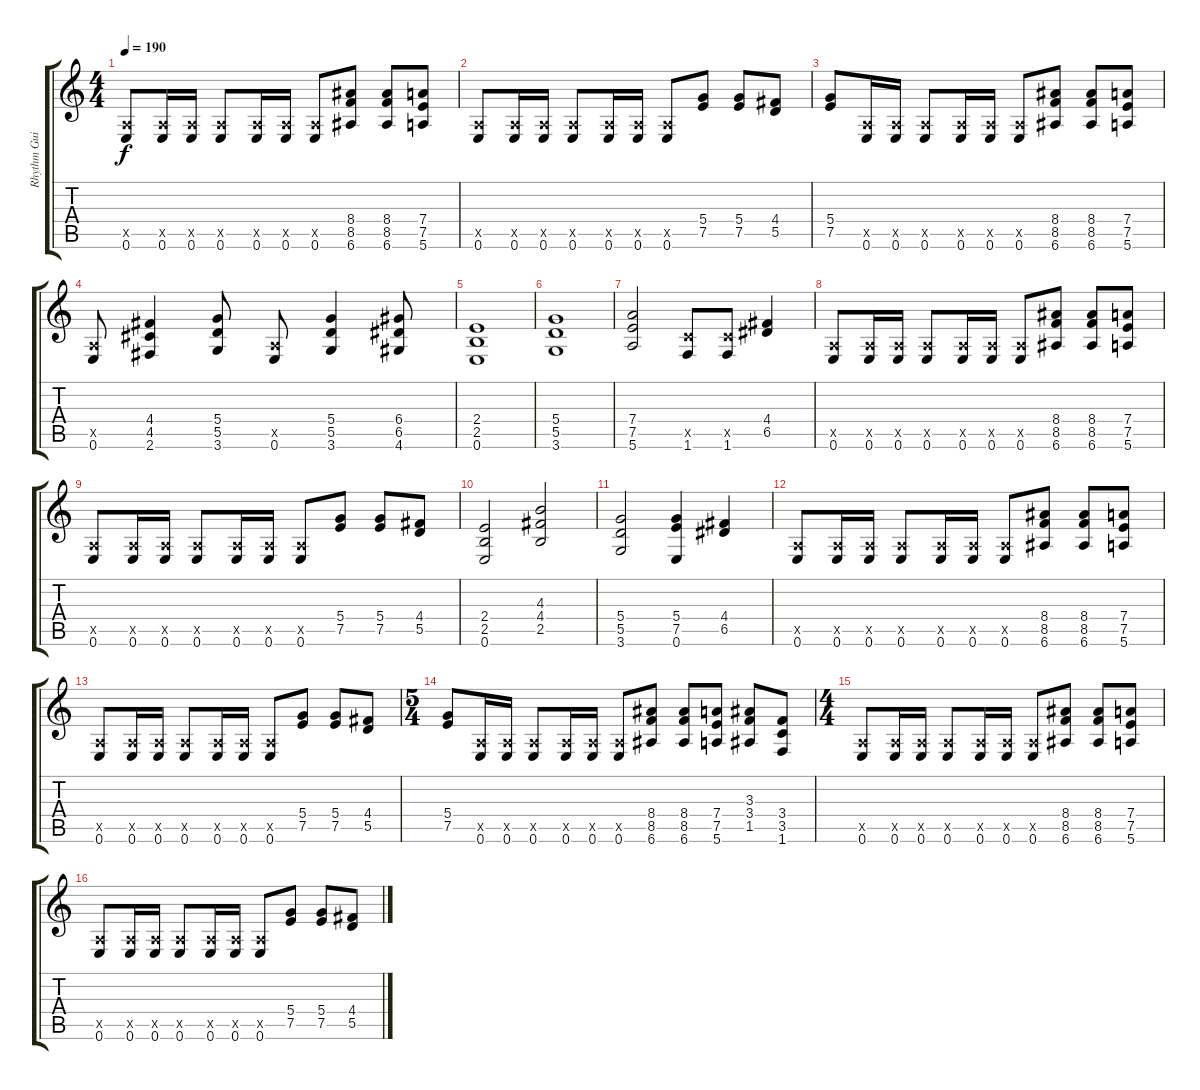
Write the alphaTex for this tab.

\track ("Rhythm Guitar 1" "Rhythm Gui") {instrument distortionguitar}
\staff {score tabs}
\tuning (E4 B3 G3 D3 A2 E2) {hide}
\ts (4 4)
\tempo 190
\clef g2
\ks c
(0.5{x} 0.6).8{dy f} (0.5{x} 0.6).16 (0.5{x} 0.6).16 (0.5{x} 0.6).8 (0.5{x} 0.6).16 (0.5{x} 0.6).16 (0.5{x} 0.6).8 (8.4 8.5 6.6).8 (8.4 8.5 6.6).8 (7.4 7.5 5.6).8 |
(0.5{x} 0.6).8 (0.5{x} 0.6).16 (0.5{x} 0.6).16 (0.5{x} 0.6).8 (0.5{x} 0.6).16 (0.5{x} 0.6).16 (0.5{x} 0.6).8 (5.4 7.5).8 (5.4 7.5).8 (4.4 5.5).8 |
(5.4 7.5).8 (0.5{x} 0.6).16 (0.5{x} 0.6).16 (0.5{x} 0.6).8 (0.5{x} 0.6).16 (0.5{x} 0.6).16 (0.5{x} 0.6).8 (8.4 8.5 6.6).8 (8.4 8.5 6.6).8 (7.4 7.5 5.6).8 |
(0.5{x} 0.6).8 (4.4 4.5 2.6).4 (5.4 5.5 3.6).8 (0.5{x} 0.6).8 (5.4 5.5 3.6).4 (6.4 6.5 4.6).8 |
(2.4 2.5 0.6).1 |
(5.4 5.5 3.6).1 |
(7.4 7.5 5.6).2 (3.5{x} 1.6).8 (3.5{x} 1.6).8 (4.4 6.5).4 |
(0.5{x} 0.6).8 (0.5{x} 0.6).16 (0.5{x} 0.6).16 (0.5{x} 0.6).8 (0.5{x} 0.6).16 (0.5{x} 0.6).16 (0.5{x} 0.6).8 (8.4 8.5 6.6).8 (8.4 8.5 6.6).8 (7.4 7.5 5.6).8 |
(0.5{x} 0.6).8 (0.5{x} 0.6).16 (0.5{x} 0.6).16 (0.5{x} 0.6).8 (0.5{x} 0.6).16 (0.5{x} 0.6).16 (0.5{x} 0.6).8 (5.4 7.5).8 (5.4 7.5).8 (4.4 5.5).8 |
(2.4 2.5 0.6).2 (4.3 4.4 2.5).2 |
(5.4 5.5 3.6).2 (5.4 7.5 0.6).4 (4.4 6.5).4 |
(0.5{x} 0.6).8 (0.5{x} 0.6).16 (0.5{x} 0.6).16 (0.5{x} 0.6).8 (0.5{x} 0.6).16 (0.5{x} 0.6).16 (0.5{x} 0.6).8 (8.4 8.5 6.6).8 (8.4 8.5 6.6).8 (7.4 7.5 5.6).8 |
(0.5{x} 0.6).8 (0.5{x} 0.6).16 (0.5{x} 0.6).16 (0.5{x} 0.6).8 (0.5{x} 0.6).16 (0.5{x} 0.6).16 (0.5{x} 0.6).8 (5.4 7.5).8 (5.4 7.5).8 (4.4 5.5).8 |
\ts (5 4)
(5.4 7.5).8 (0.5{x} 0.6).16 (0.5{x} 0.6).16 (0.5{x} 0.6).8 (0.5{x} 0.6).16 (0.5{x} 0.6).16 (0.5{x} 0.6).8 (8.4 8.5 6.6).8 (8.4 8.5 6.6).8 (7.4 7.5 5.6).8 (3.3 3.4 1.5).8 (3.4 3.5 1.6).8 |
\ts (4 4)
(0.5{x} 0.6).8 (0.5{x} 0.6).16 (0.5{x} 0.6).16 (0.5{x} 0.6).8 (0.5{x} 0.6).16 (0.5{x} 0.6).16 (0.5{x} 0.6).8 (8.4 8.5 6.6).8 (8.4 8.5 6.6).8 (7.4 7.5 5.6).8 |
(0.5{x} 0.6).8 (0.5{x} 0.6).16 (0.5{x} 0.6).16 (0.5{x} 0.6).8 (0.5{x} 0.6).16 (0.5{x} 0.6).16 (0.5{x} 0.6).8 (5.4 7.5).8 (5.4 7.5).8 (4.4 5.5).8
